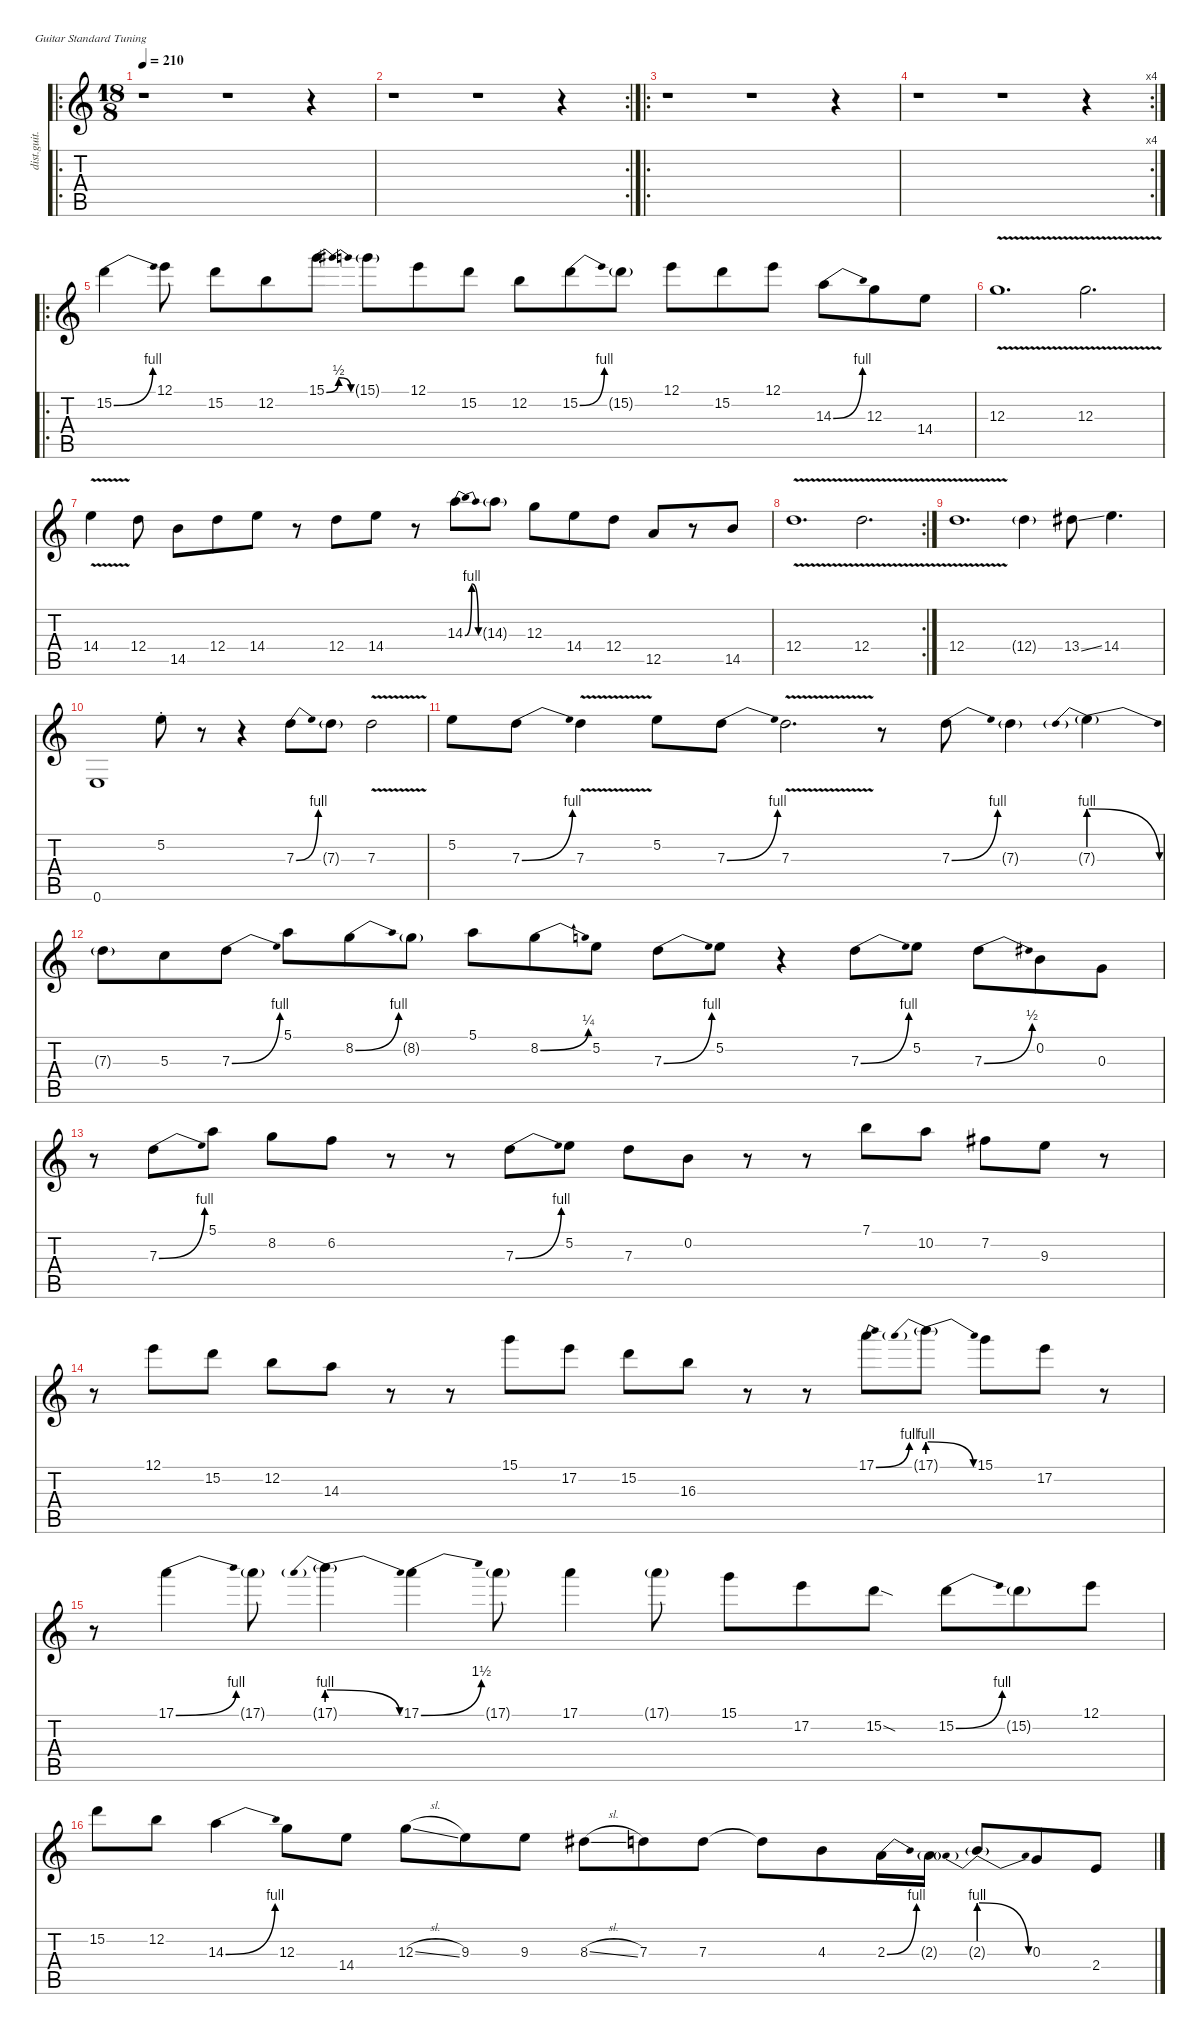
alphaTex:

\defaultSystemsLayout 4
\hideDynamics
\bracketExtendMode nobrackets
\otherSystemsTrackNameOrientation horizontal
\track ("Guitar " "dist.guit.") {instrument distortionguitar}
\staff {score tabs}
\tuning (E4 B3 G3 D3 A2 E2)
\ro
\ts (18 8)
\tempo 210
\clef g2
\ks c
r.1{dy f instrument distortionguitar beam Down} r.1{beam Down} r.4{beam Down} |
\rc 2
r.1{beam Down} r.1{beam Down} r.4{beam Down} |
\ro
r.1{beam Down} r.1{beam Down} r.4{beam Down} |
\rc 4
r.1{beam Down} r.1{beam Down} r.4{beam Down} |
\ro
15.2{be (bend 0 0 30 4)}.4{beam Down} 12.1.8{beam Down} 15.2.8{beam Down} 12.2.8{beam Down} 15.1{be (bendrelease 0 0 15 2 30 2 45 0)}.8{beam Down} 15.1{g}.8{beam Down} 12.1.8{beam Down} 15.2.8{beam Down} 12.2.8{beam Down} 15.2{be (bend 0 0 30 4)}.8{beam Down} 15.2{g}.8{beam Down} 12.1.8{beam Down} 15.2.8{beam Down} 12.1.8{beam Down} 14.3{be (bend 0 0 30 4)}.8{beam Down} 12.3.8{beam Down} 14.4.8{beam Down} |
12.3{v}.1{d beam Down} 12.3{v}.2{d beam Down} |
14.4{v}.4{beam Down} 12.4.8{beam Down} 14.5.8{beam Down} 12.4.8{beam Down} 14.4.8{beam Down} r.8{beam Down} 12.4.8{beam Down} 14.4.8{beam Down} r.8{beam Down} 14.3{be (bendrelease 0 0 15 4 30 4 45 0)}.8{beam Down} 14.3{g}.8{beam Down} 12.3.8{beam Down} 14.4.8{beam Down} 12.4.8{beam Down} 12.5.8{beam Up} r.8{beam Up} 14.5.8{beam Up} |
\rc 2
12.4{v}.1{d beam Down} 12.4{v}.2{d beam Down} |
12.4{v}.1{d beam Down} 12.4{g}.4{beam Down} 13.4{ss acc #}.8{beam Down} 14.4.4{d beam Down} |
0.6.1{beam Up} 5.2{st}.8{beam Down} r.8{beam Down} r.4{beam Down} 7.3{be (bend 0 0 30 4)}.8{beam Down} 7.3{g}.8{beam Down} 7.3{v}.2{beam Down} |
5.2.8{beam Down} 7.3{be (bend 0 0 30 4)}.8{beam Down} 7.3{v}.4{beam Down} 5.2.8{beam Down} 7.3{be (bend 0 0 30 4)}.8{beam Down} 7.3{v}.2{d beam Down} r.8{beam Down} 7.3{be (bend 0 0 30 4)}.8{beam Down} 7.3{g}.4{beam Down} 7.3{be (prebendrelease 0 4 39.999998399999996 0) g}.4{beam Down} |
7.3{g}.8{beam Down} 5.3.8{beam Down} 7.3{be (bend 0 0 30 4)}.8{beam Down} 5.1.8{beam Down} 8.2{be (bend 0 0 30 4)}.8{beam Down} 8.2{g}.8{beam Down} 5.1.8{beam Down} 8.2{be (bend 0 0 30 1)}.8{beam Down} 5.2.8{beam Down} 7.3{be (bend 0 0 30 4)}.8{beam Down} 5.2.8{beam Down} r.4{beam Down} 7.3{be (bend 0 0 30 4)}.8{beam Down} 5.2.8{beam Down} 7.3{be (bend 0 0 30 2)}.8{beam Down} 0.2.8{beam Down} 0.3.8{beam Down} |
r.8{beam Down} 7.3{be (bend 0 0 30 4)}.8{beam Down} 5.1.8{beam Down} 8.2.8{beam Down} 6.2.8{beam Down} r.8{beam Down} r.8{beam Down} 7.3{be (bend 0 0 30 4)}.8{beam Down} 5.2.8{beam Down} 7.3.8{beam Down} 0.2.8{beam Down} r.8{beam Down} r.8{beam Down} 7.1.8{beam Down} 10.2.8{beam Down} 7.2{acc #}.8{beam Down} 9.3.8{beam Down} r.8{beam Down} |
r.8{beam Down} 12.1.8{beam Down} 15.2.8{beam Down} 12.2.8{beam Down} 14.3.8{beam Down} r.8{beam Down} r.8{beam Down} 15.1.8{beam Down} 17.2.8{beam Down} 15.2.8{beam Down} 16.3.8{beam Down} r.8{beam Down} r.8{beam Down} 17.1{be (bend 0 0 30 4)}.8{beam Down} 17.1{be (prebendrelease 0 4 39.999998399999996 0) g}.8{beam Down} 15.1.8{beam Down} 17.2.8{beam Down} r.8{beam Down} |
r.8{beam Down} 17.1{be (bend 0 0 30 4)}.4{beam Down} 17.1{g}.8{beam Down} 17.1{be (prebendrelease 0 4 39.999998399999996 0) g}.4{beam Down} 17.1{be (bend 0 0 30 6)}.4{beam Down} 17.1{g}.8{beam Down} 17.1.4{beam Down} 17.1{g}.8{beam Down} 15.1.8{beam Down} 17.2.8{beam Down} 15.2{sod}.8{beam Down} 15.2{be (bend 0 0 30 4)}.8{beam Down} 15.2{g}.8{beam Down} 12.1.8{beam Down} |
15.2.8{beam Down} 12.2.8{beam Down} 14.3{be (bend 0 0 30 4)}.4{beam Down} 12.3.8{beam Down} 14.4.8{beam Down} 12.3{sl}.8{beam Down} 9.3.8{beam Down} 9.3.8{beam Down} 8.3{sl acc #}.8{beam Down} 7.3.8{beam Down} 7.3.8{beam Down} 7.3{t}.8{beam Down} 4.3.8{beam Down} 2.3{be (bend 0 0 30 4)}.16{beam Down} 2.3{g}.16{beam Down} 2.3{be (prebendrelease 0 4 39.999998399999996 0) g}.8{beam Up} 0.3.8{beam Up} 2.4.8{beam Up}
